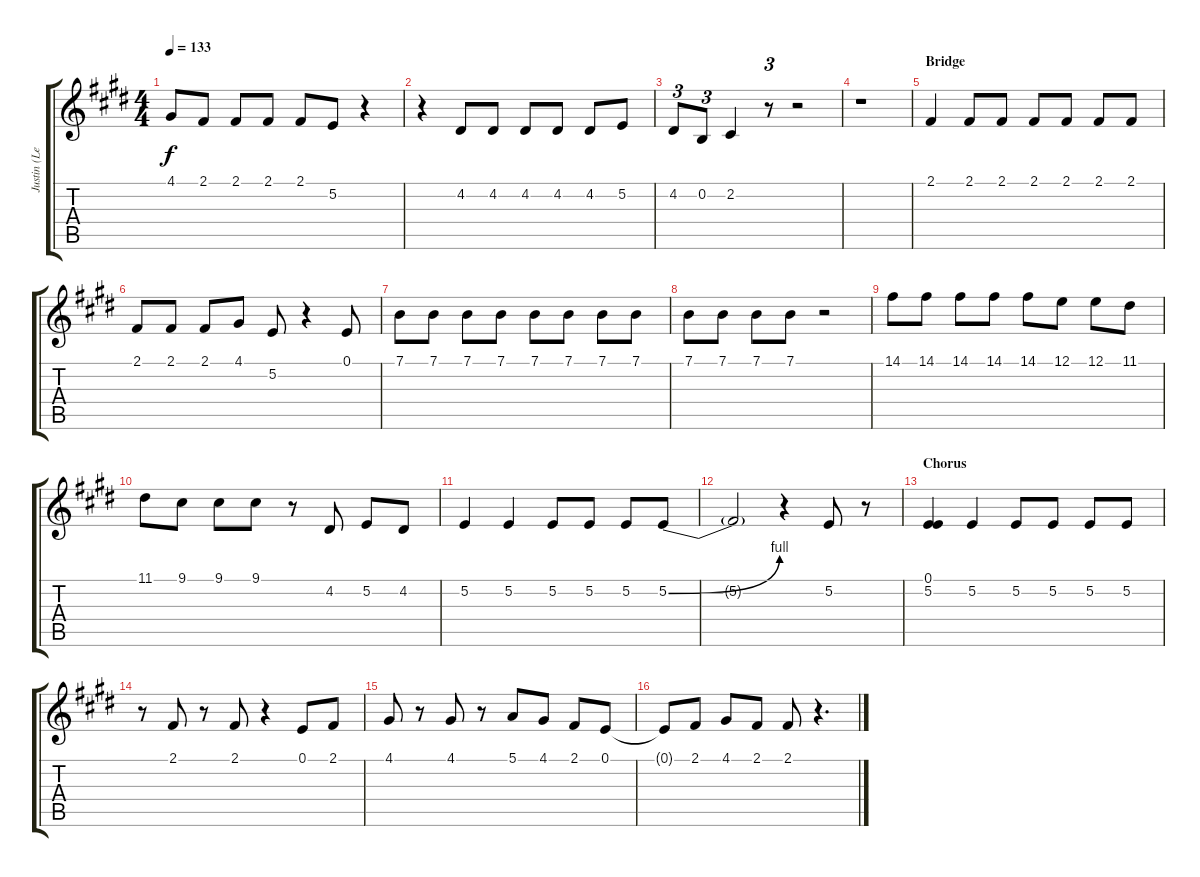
\track ("Justin (Lead Vocals)" "Justin (Le") {instrument trumpet}
\staff {score tabs}
\tuning (E4 B3 G3 D3 A2 E2) {hide}
\ts (4 4)
\tempo 133
\clef g2
\ks e
4.1.8{dy f} 2.1.8 2.1.8 2.1.8 2.1.8 5.2.8 r.4 |
r.4 4.2.8 4.2.8 4.2.8 4.2.8 4.2.8 5.2.8 |
4.2.8{tu (3 2)} 0.2.8{tu (3 2)} 2.2.4 r.8{tu (3 2)} r.2 |
r.1 |
\section ("" "Bridge")
2.1.4 2.1.8 2.1.8 2.1.8 2.1.8 2.1.8 2.1.8 |
2.1.8 2.1.8 2.1.8 4.1.8 5.2.8 r.4 0.1.8 |
7.1.8 7.1.8 7.1.8 7.1.8 7.1.8 7.1.8 7.1.8 7.1.8 |
7.1.8 7.1.8 7.1.8 7.1.8 r.2 |
14.1.8 14.1.8 14.1.8 14.1.8 14.1.8 12.1.8 12.1.8 11.1.8 |
11.1.8 9.1.8 9.1.8 9.1.8 r.8 4.2.8 5.2.8 4.2.8 |
5.2.4 5.2.4 5.2.8 5.2.8 5.2.8 5.2{be (bend 0 0 60 4)}.8 |
5.2{t}.2 r.4 5.2.8 r.8 |
\section ("" "Chorus")
(0.1 5.2).4 5.2.4 5.2.8 5.2.8 5.2.8 5.2.8 |
r.8 2.1.8 r.8 2.1.8 r.4 0.1.8 2.1.8 |
4.1.8 r.8 4.1.8 r.8 5.1.8 4.1.8 2.1.8 0.1.8 |
0.1{t}.8 2.1.8 4.1.8 2.1.8 2.1.8 r.4{d}
